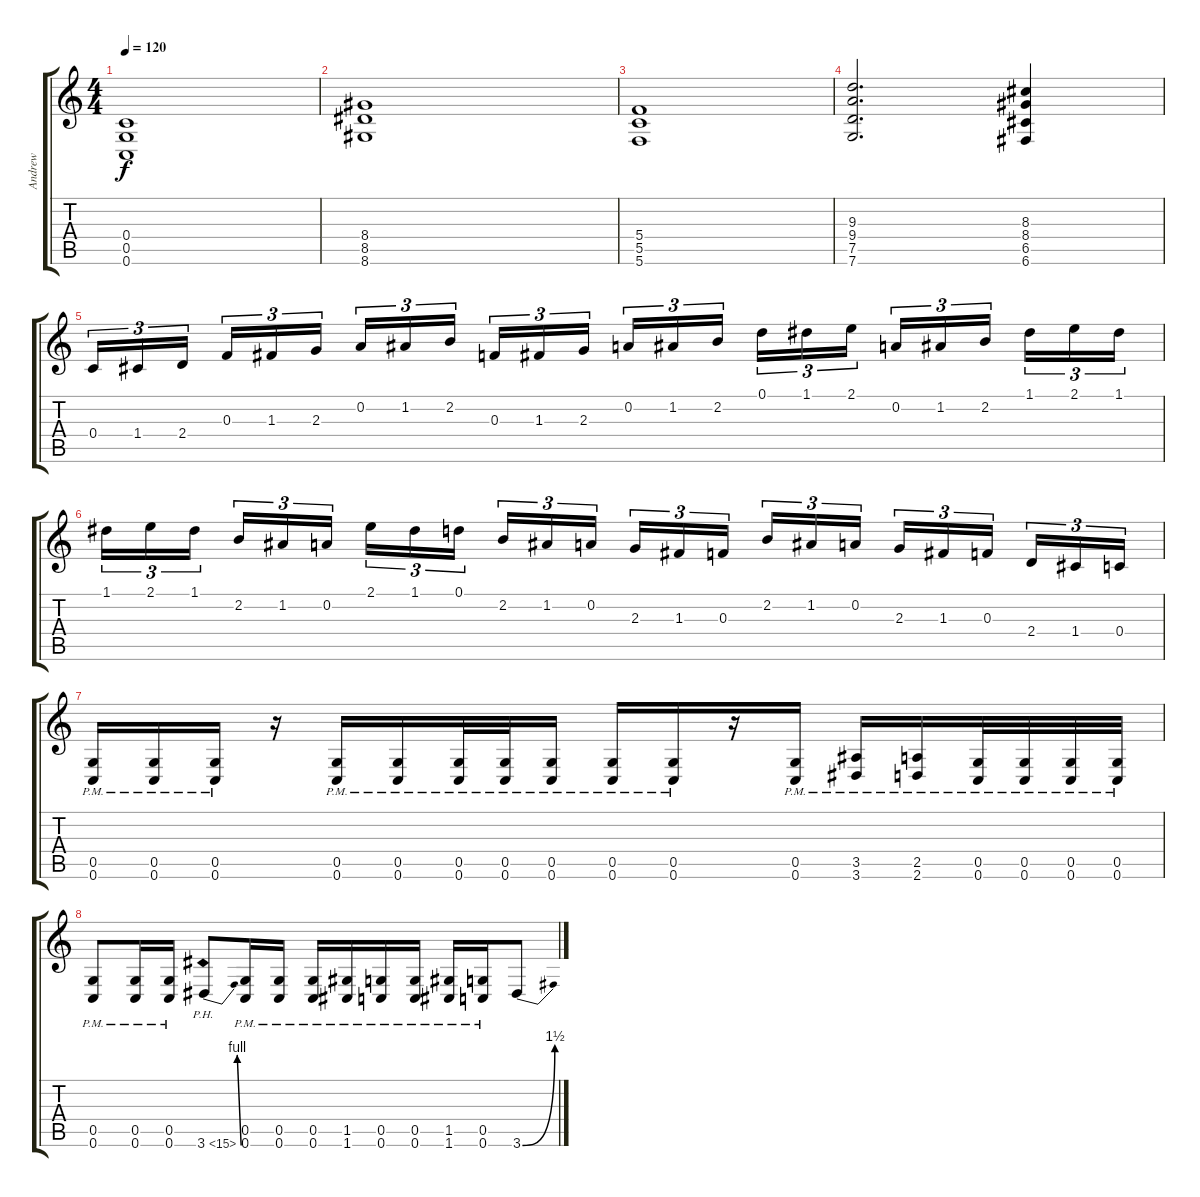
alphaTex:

\track ("Andrew" "Andrew") {instrument overdrivenguitar}
\staff {score tabs}
\tuning (D4 A3 F3 C3 G2 C2) {hide}
\ts (4 4)
\tempo 120
\clef g2
\ks c
(0.4 0.5 0.6).1{dy f} |
(8.4 8.5 8.6).1 |
(5.4 5.5 5.6).1 |
(9.3 9.4 7.5 7.6).2{d} (8.3 8.4 6.5 6.6).4 |
0.4.16{tu (3 2)} 1.4.16{tu (3 2)} 2.4.16{tu (3 2) beam splitsecondary} 0.3.16{tu (3 2)} 1.3.16{tu (3 2)} 2.3.16{tu (3 2)} 0.2.16{tu (3 2)} 1.2.16{tu (3 2)} 2.2.16{tu (3 2) beam splitsecondary} 0.3.16{tu (3 2)} 1.3.16{tu (3 2)} 2.3.16{tu (3 2)} 0.2.16{tu (3 2)} 1.2.16{tu (3 2)} 2.2.16{tu (3 2) beam splitsecondary} 0.1.16{tu (3 2)} 1.1.16{tu (3 2)} 2.1.16{tu (3 2)} 0.2.16{tu (3 2)} 1.2.16{tu (3 2)} 2.2.16{tu (3 2) beam splitsecondary} 1.1.16{tu (3 2)} 2.1.16{tu (3 2)} 1.1.16{tu (3 2)} |
1.1.16{tu (3 2)} 2.1.16{tu (3 2)} 1.1.16{tu (3 2) beam splitsecondary} 2.2.16{tu (3 2)} 1.2.16{tu (3 2)} 0.2.16{tu (3 2)} 2.1.16{tu (3 2)} 1.1.16{tu (3 2)} 0.1.16{tu (3 2) beam splitsecondary} 2.2.16{tu (3 2)} 1.2.16{tu (3 2)} 0.2.16{tu (3 2)} 2.3.16{tu (3 2)} 1.3.16{tu (3 2)} 0.3.16{tu (3 2) beam splitsecondary} 2.2.16{tu (3 2)} 1.2.16{tu (3 2)} 0.2.16{tu (3 2)} 2.3.16{tu (3 2)} 1.3.16{tu (3 2)} 0.3.16{tu (3 2) beam splitsecondary} 2.4.16{tu (3 2)} 1.4.16{tu (3 2)} 0.4.16{tu (3 2)} |
(0.5{pm} 0.6{pm}).16 (0.5{pm} 0.6{pm}).16 (0.5{pm} 0.6{pm}).16 r.16 (0.5{pm} 0.6{pm}).16 (0.5{pm} 0.6{pm}).16 (0.5{pm} 0.6{pm}).32 (0.5{pm} 0.6{pm}).32 (0.5{pm} 0.6{pm}).16 (0.5{pm} 0.6{pm}).16 (0.5{pm} 0.6{pm}).16 r.16 (0.5{pm} 0.6{pm}).16 (3.5{pm} 3.6{pm}).16 (2.5{pm} 2.6{pm}).16 (0.5{pm} 0.6{pm}).32 (0.5{pm} 0.6{pm}).32 (0.5{pm} 0.6{pm}).32 (0.5{pm} 0.6{pm}).32 |
(0.5{pm} 0.6{pm}).8 (0.5{pm} 0.6{pm}).16 (0.5{pm} 0.6{pm}).16 3.6{be (bend 0 0 60 4) ph 12}.8 (0.5{pm} 0.6{pm}).16 (0.5{pm} 0.6{pm}).16 (0.5{pm} 0.6{pm}).16 (1.5{pm} 1.6{pm}).16 (0.5{pm} 0.6{pm}).16 (0.5{pm} 0.6{pm}).16 (1.5{pm} 1.6{pm}).16 (0.5{pm} 0.6{pm}).16 3.6{be (bend 0 0 60 6)}.8
